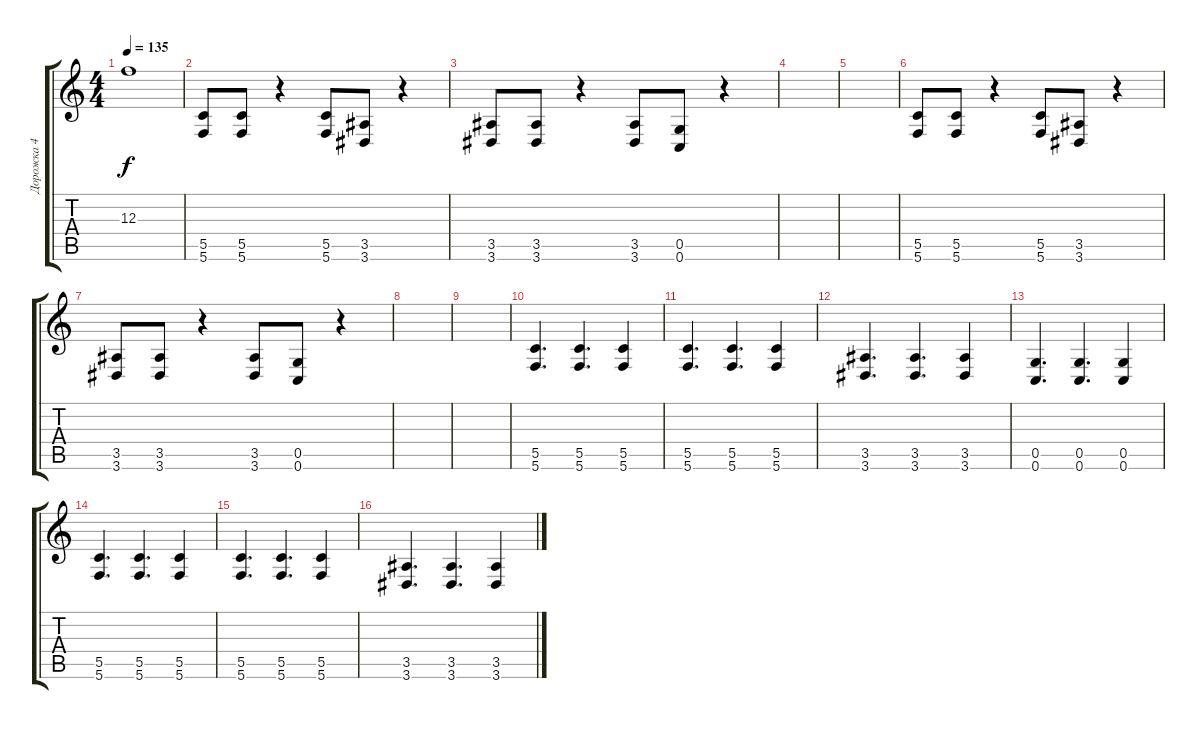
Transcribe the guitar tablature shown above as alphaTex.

\track ("Дорожка 4" "Дорожка 4") {instrument overdrivenguitar}
\staff {score tabs}
\tuning (D4 A3 F3 C3 G2 C2) {hide}
\ts (4 4)
\tempo 135
\clef g2
\ks c
12.3{t}.1{dy f} |
(5.5 5.6).8 (5.5 5.6).8 r.4 (5.5 5.6).8 (3.5 3.6).8 r.4 |
(3.5 3.6).8 (3.5 3.6).8 r.4 (3.5 3.6).8 (0.5 0.6).8 r.4 |
|
|
(5.5 5.6).8 (5.5 5.6).8 r.4 (5.5 5.6).8 (3.5 3.6).8 r.4 |
(3.5 3.6).8 (3.5 3.6).8 r.4 (3.5 3.6).8 (0.5 0.6).8 r.4 |
|
|
(5.5 5.6).4{d} (5.5 5.6).4{d} (5.5 5.6).4 |
(5.5 5.6).4{d} (5.5 5.6).4{d} (5.5 5.6).4 |
(3.5 3.6).4{d} (3.5 3.6).4{d} (3.5 3.6).4 |
(0.5 0.6).4{d} (0.5 0.6).4{d} (0.5 0.6).4 |
(5.5 5.6).4{d} (5.5 5.6).4{d} (5.5 5.6).4 |
(5.5 5.6).4{d} (5.5 5.6).4{d} (5.5 5.6).4 |
(3.5 3.6).4{d} (3.5 3.6).4{d} (3.5 3.6).4
